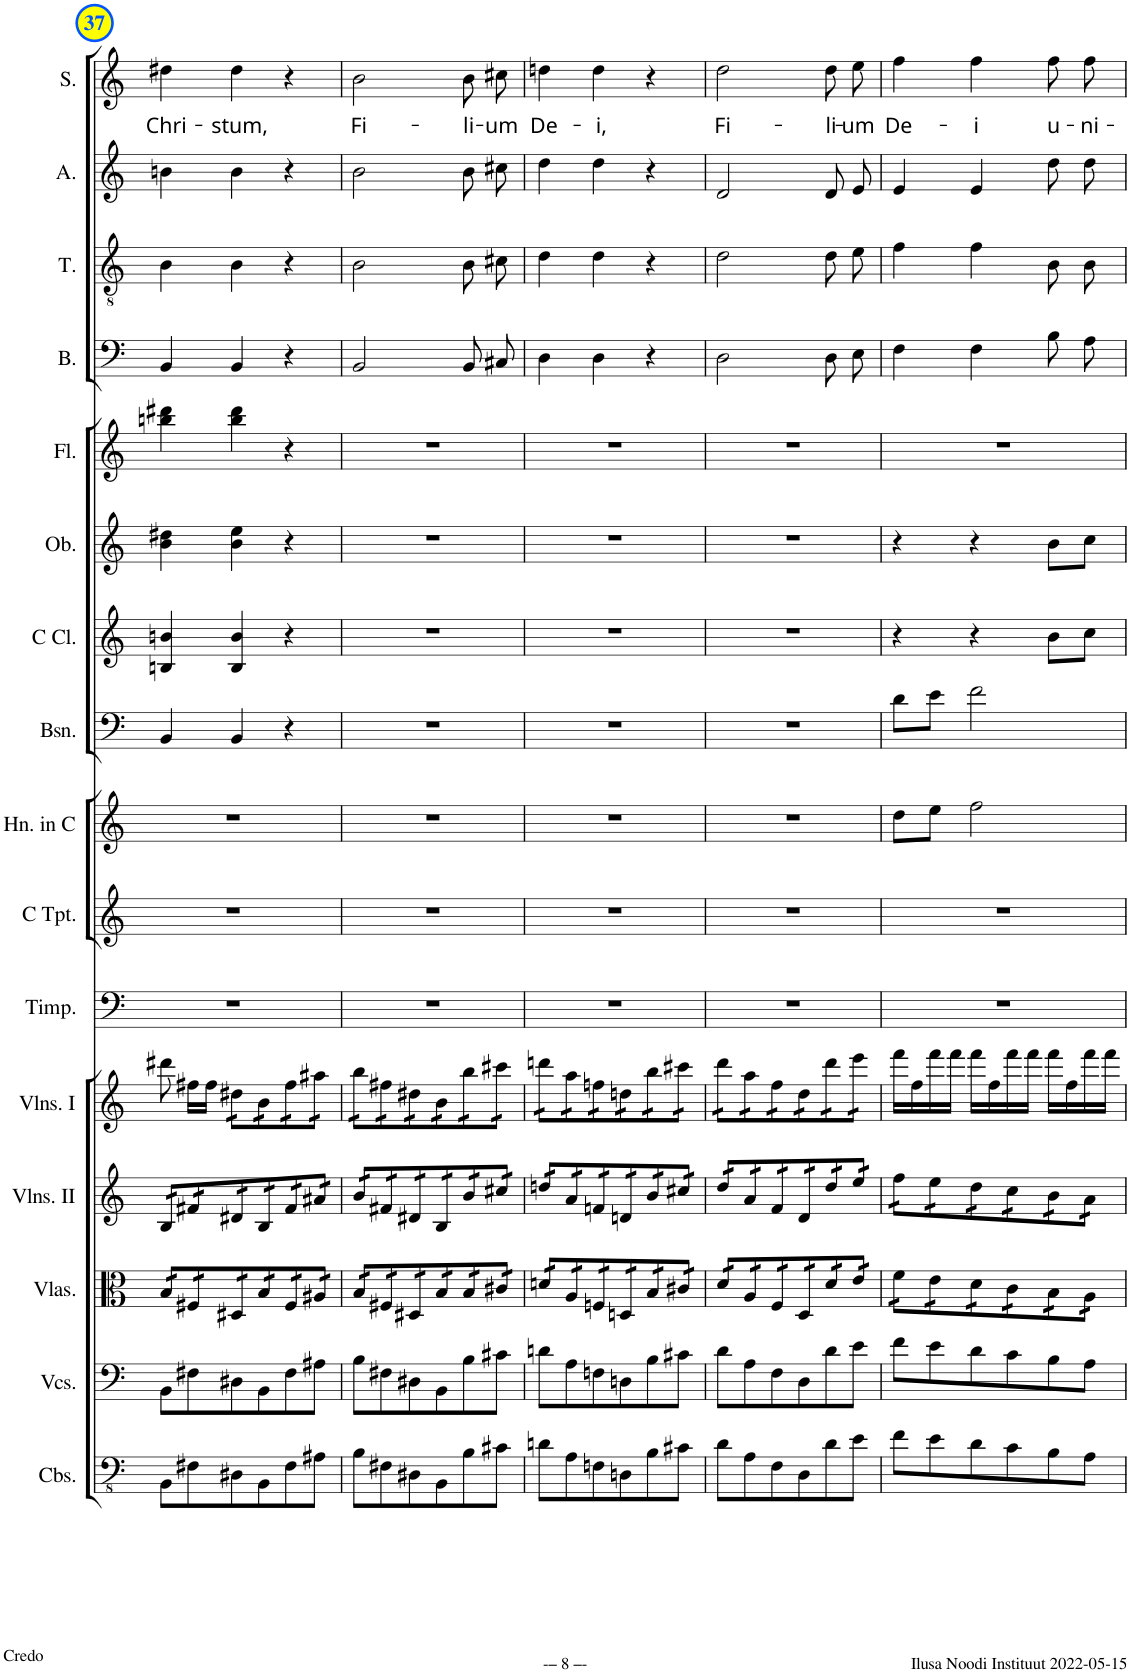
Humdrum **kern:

**kern	**kern	**kern	**kern	**kern	**kern	**kern	**kern	**kern	**kern	**kern	**kern	**kern	**kern	**kern	**kern	**text
*part16	*part15	*part14	*part13	*part12	*part11	*part10	*part9	*part8	*part7	*part6	*part5	*part4	*part3	*part2	*part1	*part1
*staff16	*staff15	*staff14	*staff13	*staff12	*staff11	*staff10	*staff9	*staff8	*staff7	*staff6	*staff5	*staff4	*staff3	*staff2	*staff1	*staff1
*I"Contrabasses	*I"Violoncellos	*I"Violas	*I"Violins II	*I"Violins I	*I"Timpani	*I"C Trumpet	*I"Horn in C	*I"Bassoon	*I"C Clarinet	*I"Oboe	*I"Flute	*I"Bass	*I"Tenor	*I"Alto	*I"Soprano	*
*I'Cbs.	*I'Vcs.	*I'Vlas.	*I'Vlns. II	*I'Vlns. I	*I'Timp.	*I'C Tpt.	*I'Hn. in C	*I'Bsn.	*I'C Cl.	*I'Ob.	*I'Fl.	*I'B.	*I'T.	*I'A.	*I'S.	*
!!LO:PB:g=z
*clefFv4	*clefF4	*clefC3	*clefG2	*clefG2	*clefF4	*clefG2	*clefG2	*clefF4	*clefG2	*clefG2	*clefG2	*clefF4	*clefGv2	*clefG2	*clefG2	*
*	*	*	*	*	*	*	*Trd4c7	*	*Trd1c2	*	*	*	*	*	*	*
*k[]	*k[]	*k[]	*k[]	*k[]	*k[]	*k[]	*k[]	*k[]	*k[]	*k[]	*k[]	*k[]	*k[]	*k[]	*k[]	*
*M3/4	*M3/4	*M3/4	*M3/4	*M3/4	*M3/4	*M3/4	*M3/4	*M3/4	*M3/4	*M3/4	*M3/4	*M3/4	*M3/4	*M3/4	*M3/4	*
=37	=37	=37	=37	=37	=37	=37	=37	=37	=37	=37	=37	=37	=37	=37	=37	=37
!	!	!	!	!	!	!	!	!	!	!	!	!	!	!	!	!LO:LY:b
*	*	*tremolo	*	*	*	*	*	*	*	*	*	*	*	*	*	*
*	*	*	*tremolo	*	*	*	*	*	*	*	*	*	*	*	*	*
8BBB\L	8BB\L	16B/LL	16B/LL	8ddd#X\	2.r	2.r	2.r	4BB/	4Bn/ 4bn/	4b\ 4dd#X\	4bbn\ 4ddd#X\	4BB/	4B\	4bn\	4dd#X\	Chri-
.	.	16B/	16B/	.	.	.	.	.	.	.	.	.	.	.	.	.
8FF#X\	8F#X\	16F#X/	16f#X/	16ff#X\LL	.	.	.	.	.	.	.	.	.	.	.	.
.	.	16F#X/	16f#X/	16ff#\JJ	.	.	.	.	.	.	.	.	.	.	.	.
!	!	!	!	!	!	!	!	!	!	!	!	!	!	!	!	!LO:LY:b
*	*	*	*	*tremolo	*	*	*	*	*	*	*	*	*	*	*	*
8DD#X\	8D#X\	16D#X/	16d#X/	16dd#X\LL	.	.	.	4BB/	4B/ 4b/	4b\ 4ee\	4bb\ 4ddd#\	4BB/	4B\	4b\	4dd#\	-stum,
.	.	16D#X/	16d#X/	16dd#X\	.	.	.	.	.	.	.	.	.	.	.	.
8BBB\	8BB\	16B/	16B/	16b\	.	.	.	.	.	.	.	.	.	.	.	.
.	.	16B/	16B/	16b\	.	.	.	.	.	.	.	.	.	.	.	.
8FF#\	8F#\	16F#/	16f#/	16ff#\	.	.	.	4r	4r	4r	4r	4r	4r	4r	4r	.
.	.	16F#/	16f#/	16ff#\	.	.	.	.	.	.	.	.	.	.	.	.
8AA#X\J	8A#X\J	16A#X/	16a#X/	16aa#X\	.	.	.	.	.	.	.	.	.	.	.	.
.	.	16A#X/JJ	16a#X/JJ	16aa#X\JJ	.	.	.	.	.	.	.	.	.	.	.	.
=38	=38	=38	=38	=38	=38	=38	=38	=38	=38	=38	=38	=38	=38	=38	=38	=38
!	!	!	!	!	!	!	!	!	!	!	!	!	!	!	!	!LO:LY:b
8BB\L	8B\L	16B/LL	16b/LL	16bb\LL	2.r	2.r	2.r	2.r	2.r	2.r	2.r	2BB/	2B\	2b\	2b\	Fi-
.	.	16B/	16b/	16bb\	.	.	.	.	.	.	.	.	.	.	.	.
8FF#X\	8F#X\	16F#X/	16f#X/	16ff#X\	.	.	.	.	.	.	.	.	.	.	.	.
.	.	16F#X/	16f#X/	16ff#X\	.	.	.	.	.	.	.	.	.	.	.	.
8DD#X\	8D#X\	16D#X/	16d#X/	16dd#X\	.	.	.	.	.	.	.	.	.	.	.	.
.	.	16D#X/	16d#X/	16dd#X\	.	.	.	.	.	.	.	.	.	.	.	.
8BBB\	8BB\	16B/	16B/	16b\	.	.	.	.	.	.	.	.	.	.	.	.
.	.	16B/	16B/	16b\	.	.	.	.	.	.	.	.	.	.	.	.
!	!	!	!	!	!	!	!	!	!	!	!	!	!	!	!	!LO:LY:b
8BB\	8B\	16B/	16b/	16bb\	.	.	.	.	.	.	.	8BB/L	8B\L	8b\L	8b\L	-li-
.	.	16B/	16b/	16bb\	.	.	.	.	.	.	.	.	.	.	.	.
!	!	!	!	!	!	!	!	!	!	!	!	!	!	!	!	!LO:LY:b
8C#X\J	8c#X\J	16c#X/	16cc#X/	16ccc#X\	.	.	.	.	.	.	.	8C#X/J	8c#X\J	8cc#X\J	8cc#X\J	-um
.	.	16c#X/JJ	16cc#X/JJ	16ccc#X\JJ	.	.	.	.	.	.	.	.	.	.	.	.
=39	=39	=39	=39	=39	=39	=39	=39	=39	=39	=39	=39	=39	=39	=39	=39	=39
!	!	!	!	!	!	!	!	!	!	!	!	!	!	!	!	!LO:LY:b
8Dn\L	8dn\L	16dn/LL	16ddn/LL	16dddn\LL	2.r	2.r	2.r	2.r	2.r	2.r	2.r	4D\	4d\	4dd\	4ddn\	De-
.	.	16dn/	16ddn/	16dddn\	.	.	.	.	.	.	.	.	.	.	.	.
8AA\	8A\	16A/	16a/	16aa\	.	.	.	.	.	.	.	.	.	.	.	.
.	.	16A/	16a/	16aa\	.	.	.	.	.	.	.	.	.	.	.	.
!	!	!	!	!	!	!	!	!	!	!	!	!	!	!	!	!LO:LY:b
8FFn\	8Fn\	16Fn/	16fn/	16ffn\	.	.	.	.	.	.	.	4D\	4d\	4dd\	4dd\	-i,
.	.	16Fn/	16fn/	16ffn\	.	.	.	.	.	.	.	.	.	.	.	.
8DDn\	8Dn\	16Dn/	16dn/	16ddn\	.	.	.	.	.	.	.	.	.	.	.	.
.	.	16Dn/	16dn/	16ddn\	.	.	.	.	.	.	.	.	.	.	.	.
8BB\	8B\	16B/	16b/	16bb\	.	.	.	.	.	.	.	4r	4r	4r	4r	.
.	.	16B/	16b/	16bb\	.	.	.	.	.	.	.	.	.	.	.	.
8C#X\J	8c#X\J	16c#X/	16cc#X/	16ccc#X\	.	.	.	.	.	.	.	.	.	.	.	.
.	.	16c#X/JJ	16cc#X/JJ	16ccc#X\JJ	.	.	.	.	.	.	.	.	.	.	.	.
=40	=40	=40	=40	=40	=40	=40	=40	=40	=40	=40	=40	=40	=40	=40	=40	=40
!	!	!	!	!	!	!	!	!	!	!	!	!	!	!	!	!LO:LY:b
8D\L	8d\L	16d/LL	16dd/LL	16ddd\LL	2.r	2.r	2.r	2.r	2.r	2.r	2.r	2D\	2d\	2d/	2dd\	Fi-
.	.	16d/	16dd/	16ddd\	.	.	.	.	.	.	.	.	.	.	.	.
8AA\	8A\	16A/	16a/	16aa\	.	.	.	.	.	.	.	.	.	.	.	.
.	.	16A/	16a/	16aa\	.	.	.	.	.	.	.	.	.	.	.	.
8FF\	8F\	16F/	16f/	16ff\	.	.	.	.	.	.	.	.	.	.	.	.
.	.	16F/	16f/	16ff\	.	.	.	.	.	.	.	.	.	.	.	.
8DD\	8D\	16D/	16d/	16dd\	.	.	.	.	.	.	.	.	.	.	.	.
.	.	16D/	16d/	16dd\	.	.	.	.	.	.	.	.	.	.	.	.
!	!	!	!	!	!	!	!	!	!	!	!	!	!	!	!	!LO:LY:b
8D\	8d\	16d/	16dd/	16ddd\	.	.	.	.	.	.	.	8D\L	8d\L	8d/L	8dd\L	-li-
.	.	16d/	16dd/	16ddd\	.	.	.	.	.	.	.	.	.	.	.	.
!	!	!	!	!	!	!	!	!	!	!	!	!	!	!	!	!LO:LY:b
8E\J	8e\J	16e/	16ee/	16eee\	.	.	.	.	.	.	.	8E\J	8e\J	8e/J	8ee\J	-um
.	.	16e/JJ	16ee/JJ	16eee\JJ	.	.	.	.	.	.	.	.	.	.	.	.
*	*	*	*	*Xtremolo	*	*	*	*	*	*	*	*	*	*	*	*
=41	=41	=41	=41	=41	=41	=41	=41	=41	=41	=41	=41	=41	=41	=41	=41	=41
!	!	!	!	!	!	!	!	!	!	!	!	!	!	!	!	!LO:LY:b
8F\L	8f\L	16f\LL	16ff\LL	16fff\LL	2.r	2.r	8dd\L	8d\L	4r	4r	2.r	4F\	4f\	4e/	4ff\	De-
.	.	16f\	16ff\	16ff\	.	.	.	.	.	.	.	.	.	.	.	.
8E\	8e\	16e\	16ee\	16fff\	.	.	8ee\J	8e\J	.	.	.	.	.	.	.	.
.	.	16e\	16ee\	16fff\JJ	.	.	.	.	.	.	.	.	.	.	.	.
!	!	!	!	!	!	!	!	!	!	!	!	!	!	!	!	!LO:LY:b
8D\	8d\	16d\	16dd\	16fff\LL	.	.	2ff\	2f\	4r	4r	.	4F\	4f\	4e/	4ff\	-i
.	.	16d\	16dd\	16ff\	.	.	.	.	.	.	.	.	.	.	.	.
8C\	8c\	16c\	16cc\	16fff\	.	.	.	.	.	.	.	.	.	.	.	.
.	.	16c\	16cc\	16fff\JJ	.	.	.	.	.	.	.	.	.	.	.	.
!	!	!	!	!	!	!	!	!	!	!	!	!	!	!	!	!LO:LY:b
8BB\	8B\	16B\	16b\	16fff\LL	.	.	.	.	8b\L	8b\L	.	8B\L	8B\L	8dd\L	8ff\L	u-
.	.	16B\	16b\	16ff\	.	.	.	.	.	.	.	.	.	.	.	.
!	!	!	!	!	!	!	!	!	!	!	!	!	!	!	!	!LO:LY:b
8AA\J	8A\J	16A\	16a\	16fff\	.	.	.	.	8cc\J	8cc\J	.	8A\J	8B\J	8dd\J	8ff\J	-ni-
.	.	16A\JJ	16a\JJ	16fff\JJ	.	.	.	.	.	.	.	.	.	.	.	.
*	*	*	*Xtremolo	*	*	*	*	*	*	*	*	*	*	*	*	*
*	*	*Xtremolo	*	*	*	*	*	*	*	*	*	*	*	*	*	*
=	=	=	=	=	=	=	=	=	=	=	=	=	=	=	=	=
*-	*-	*-	*-	*-	*-	*-	*-	*-	*-	*-	*-	*-	*-	*-	*-	*-
